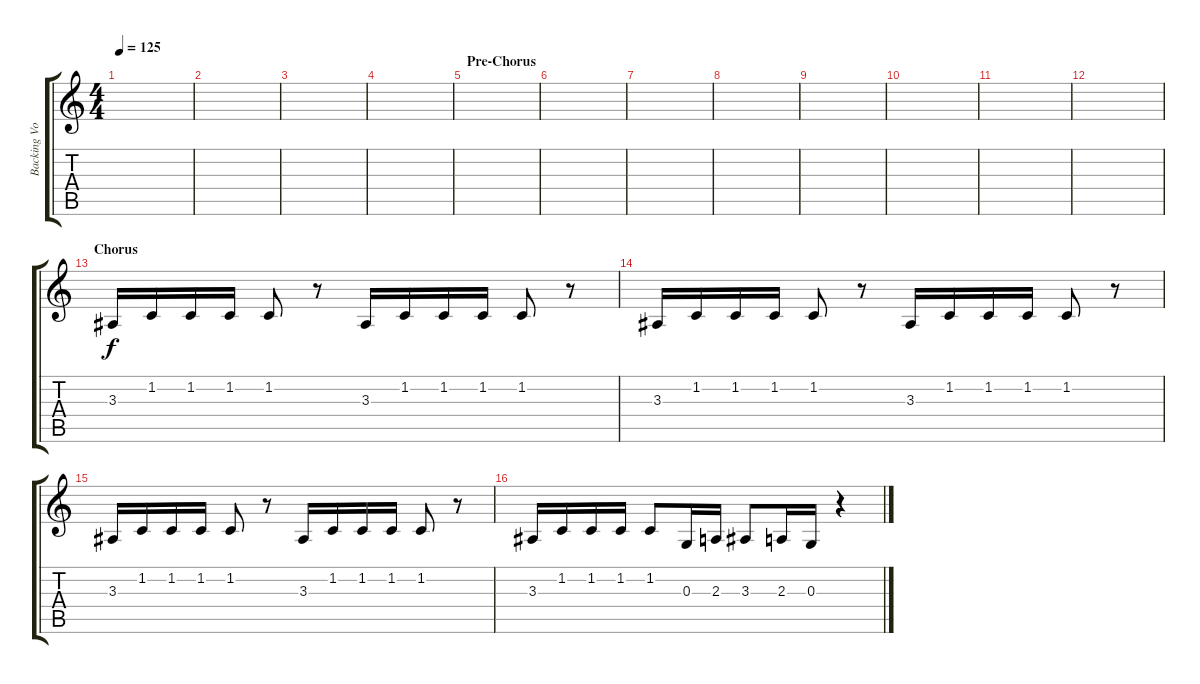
\track ("Backing Vocals" "Backing Vo") {instrument choiraahs}
\staff {score tabs}
\tuning (E4 B3 G3 D3 A2 E2) {hide}
\ts (4 4)
\tempo 125
\clef g2
\ks c
|
|
|
|
\section ("" "Pre-Chorus")
|
|
|
|
|
|
|
|
\section ("" "Chorus")
3.3.16 1.2.16 1.2.16 1.2.16 1.2.8 r.8 3.3.16 1.2.16 1.2.16 1.2.16 1.2.8 r.8 |
3.3.16 1.2.16 1.2.16 1.2.16 1.2.8 r.8 3.3.16 1.2.16 1.2.16 1.2.16 1.2.8 r.8 |
3.3.16 1.2.16 1.2.16 1.2.16 1.2.8 r.8 3.3.16 1.2.16 1.2.16 1.2.16 1.2.8 r.8 |
3.3.16 1.2.16 1.2.16 1.2.16 1.2.8 0.3.16 2.3.16 3.3.8 2.3.16 0.3.16 r.4
